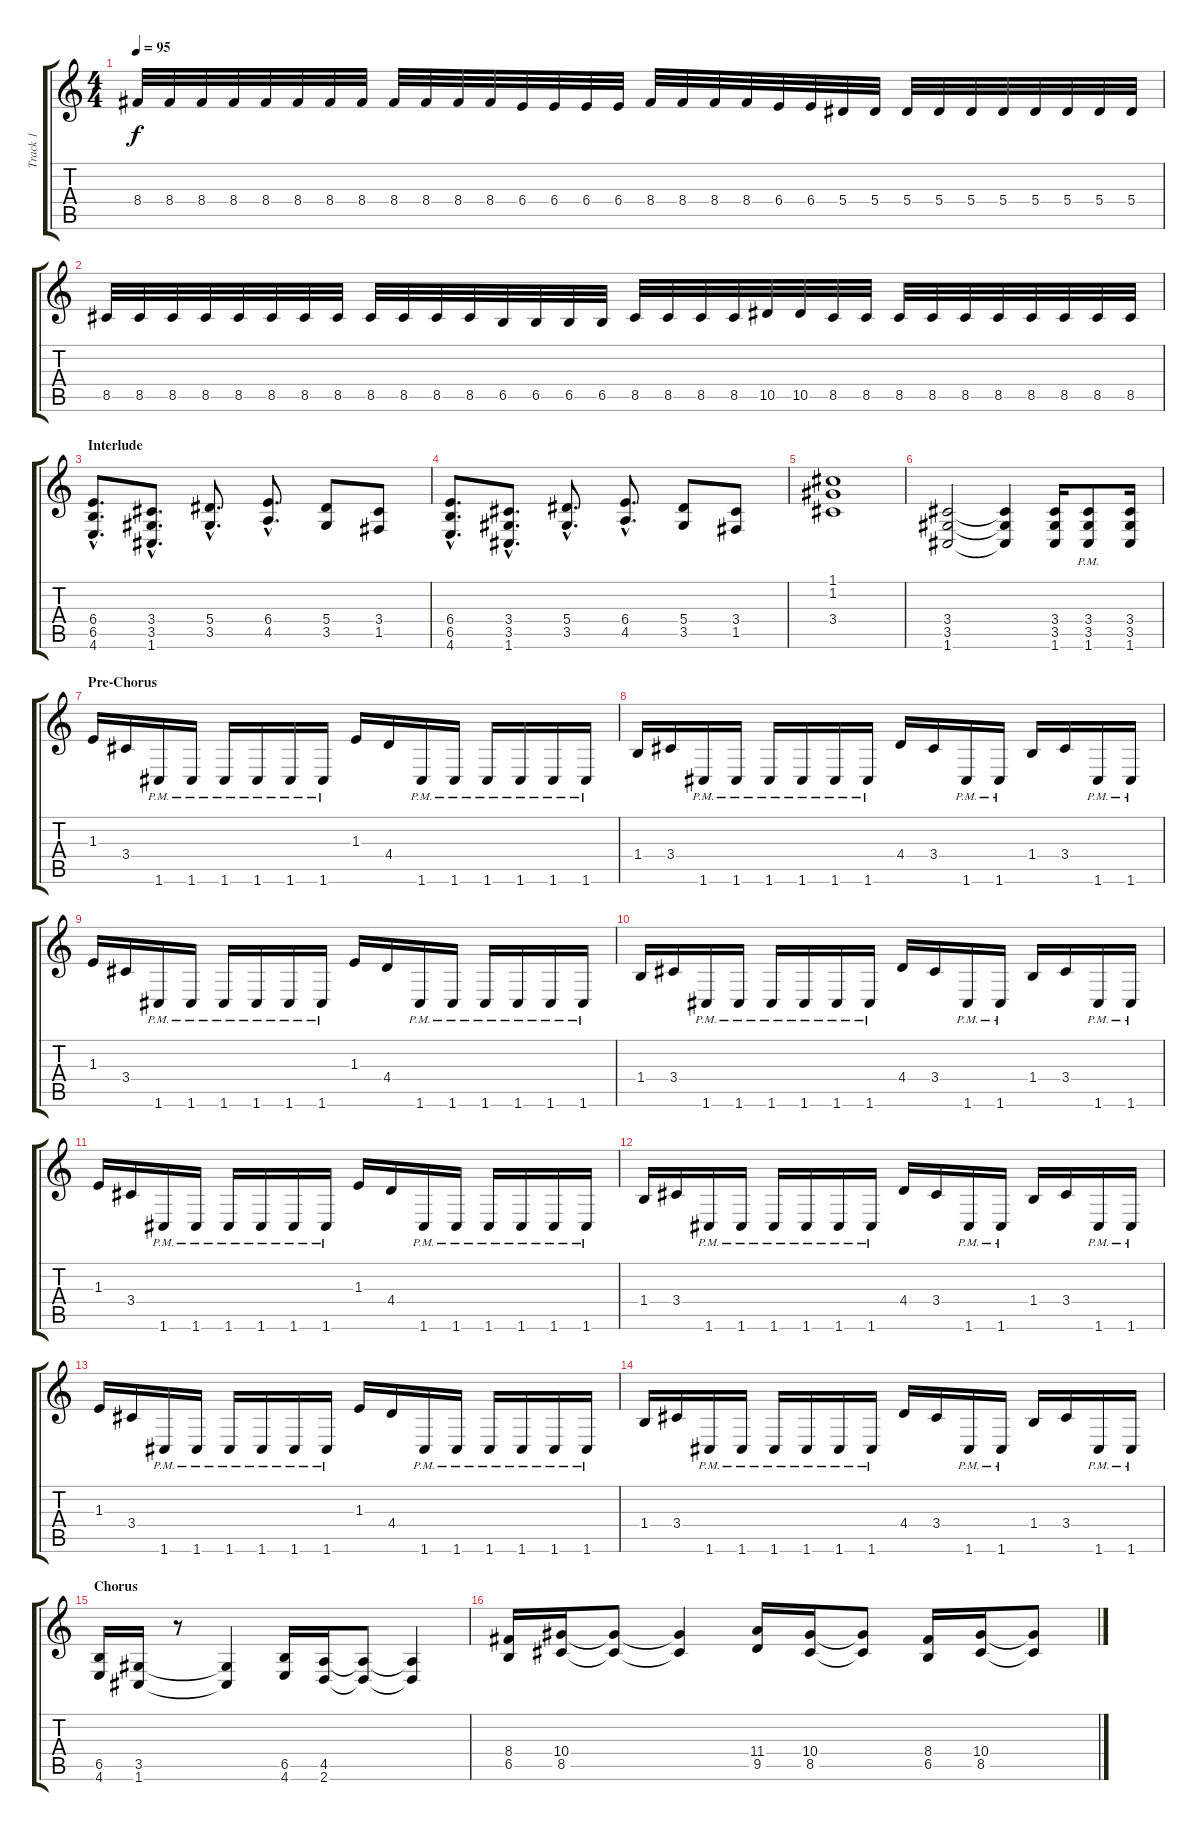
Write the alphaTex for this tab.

\track ("Track 1" "Track 1") {instrument distortionguitar}
\staff {score tabs}
\tuning (C4 G3 Eb3 Bb2 F2 C2) {hide}
\ts (4 4)
\tempo 95
\clef g2
\ks c
8.4.32{dy f} 8.4.32 8.4.32 8.4.32 8.4.32 8.4.32 8.4.32 8.4.32 8.4.32 8.4.32 8.4.32 8.4.32 6.4.32 6.4.32 6.4.32 6.4.32 8.4.32 8.4.32 8.4.32 8.4.32 6.4.32 6.4.32 5.4.32 5.4.32 5.4.32 5.4.32 5.4.32 5.4.32 5.4.32 5.4.32 5.4.32 5.4.32 |
8.5.32 8.5.32 8.5.32 8.5.32 8.5.32 8.5.32 8.5.32 8.5.32 8.5.32 8.5.32 8.5.32 8.5.32 6.5.32 6.5.32 6.5.32 6.5.32 8.5.32 8.5.32 8.5.32 8.5.32 10.5.32 10.5.32 8.5.32 8.5.32 8.5.32 8.5.32 8.5.32 8.5.32 8.5.32 8.5.32 8.5.32 8.5.32 |
\section ("" "Interlude")
(6.4{hac} 6.5{hac} 4.6{hac}).8{d} (3.4{hac} 3.5{hac} 1.6{hac}).8{d} (5.4{hac} 3.5{hac}).8{d} (6.4{hac} 4.5{hac}).8{d} (5.4 3.5).8 (3.4 1.5).8 |
(6.4{hac} 6.5{hac} 4.6{hac}).8{d} (3.4{hac} 3.5{hac} 1.6{hac}).8{d} (5.4{hac} 3.5{hac}).8{d} (6.4{hac} 4.5{hac}).8{d} (5.4 3.5).8 (3.4 1.5).8 |
(1.1 1.2 3.4).1 |
(3.4 3.5 1.6).2 (3.4{t} 3.5{t} 1.6{t}).4 (3.4 3.5 1.6).16 (3.4{pm} 3.5{pm} 1.6{pm}).8 (3.4 3.5 1.6).16 |
\section ("" "Pre-Chorus")
1.3.16 3.4.16 1.6{pm}.16 1.6{pm}.16 1.6{pm}.16 1.6{pm}.16 1.6{pm}.16 1.6{pm}.16 1.3.16 4.4.16 1.6{pm}.16 1.6{pm}.16 1.6{pm}.16 1.6{pm}.16 1.6{pm}.16 1.6{pm}.16 |
1.4.16 3.4.16 1.6{pm}.16 1.6{pm}.16 1.6{pm}.16 1.6{pm}.16 1.6{pm}.16 1.6{pm}.16 4.4.16 3.4.16 1.6{pm}.16 1.6{pm}.16 1.4.16 3.4.16 1.6{pm}.16 1.6{pm}.16 |
1.3.16 3.4.16 1.6{pm}.16 1.6{pm}.16 1.6{pm}.16 1.6{pm}.16 1.6{pm}.16 1.6{pm}.16 1.3.16 4.4.16 1.6{pm}.16 1.6{pm}.16 1.6{pm}.16 1.6{pm}.16 1.6{pm}.16 1.6{pm}.16 |
1.4.16 3.4.16 1.6{pm}.16 1.6{pm}.16 1.6{pm}.16 1.6{pm}.16 1.6{pm}.16 1.6{pm}.16 4.4.16 3.4.16 1.6{pm}.16 1.6{pm}.16 1.4.16 3.4.16 1.6{pm}.16 1.6{pm}.16 |
1.3.16 3.4.16 1.6{pm}.16 1.6{pm}.16 1.6{pm}.16 1.6{pm}.16 1.6{pm}.16 1.6{pm}.16 1.3.16 4.4.16 1.6{pm}.16 1.6{pm}.16 1.6{pm}.16 1.6{pm}.16 1.6{pm}.16 1.6{pm}.16 |
1.4.16 3.4.16 1.6{pm}.16 1.6{pm}.16 1.6{pm}.16 1.6{pm}.16 1.6{pm}.16 1.6{pm}.16 4.4.16 3.4.16 1.6{pm}.16 1.6{pm}.16 1.4.16 3.4.16 1.6{pm}.16 1.6{pm}.16 |
1.3.16 3.4.16 1.6{pm}.16 1.6{pm}.16 1.6{pm}.16 1.6{pm}.16 1.6{pm}.16 1.6{pm}.16 1.3.16 4.4.16 1.6{pm}.16 1.6{pm}.16 1.6{pm}.16 1.6{pm}.16 1.6{pm}.16 1.6{pm}.16 |
1.4.16 3.4.16 1.6{pm}.16 1.6{pm}.16 1.6{pm}.16 1.6{pm}.16 1.6{pm}.16 1.6{pm}.16 4.4.16 3.4.16 1.6{pm}.16 1.6{pm}.16 1.4.16 3.4.16 1.6{pm}.16 1.6{pm}.16 |
\section ("" "Chorus")
(6.5 4.6).16 (3.5 1.6).16 r.8 (3.5{t} 1.6{t}).4 (6.5 4.6).16 (4.5 2.6).16 (4.5{t} 2.6{t}).8 (4.5{t} 2.6{t}).4 |
(8.4 6.5).16 (10.4 8.5).16 (10.4{t} 8.5{t}).8 (10.4{t} 8.5{t}).4 (11.4 9.5).16 (10.4 8.5).16 (10.4{t} 8.5{t}).8 (8.4 6.5).16 (10.4 8.5).16 (10.4{t} 8.5{t}).8
